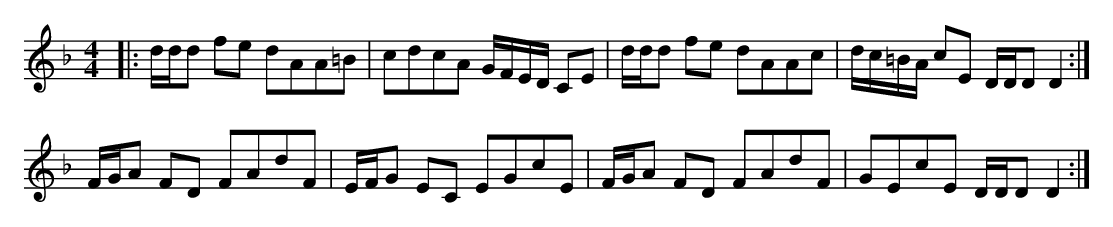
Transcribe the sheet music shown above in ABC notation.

X:1
M:4/4
K:Gdor
|:d/d/d fe dAA=B|cdcA G/F/E/D/ CE|d/d/d fe dAAc|d/c/=B/A/ cE D/D/D D2:|
F/G/A FD FAdF|E/F/G EC EGcE|F/G/A FD FAdF|GEcE D/D/D D2:|
